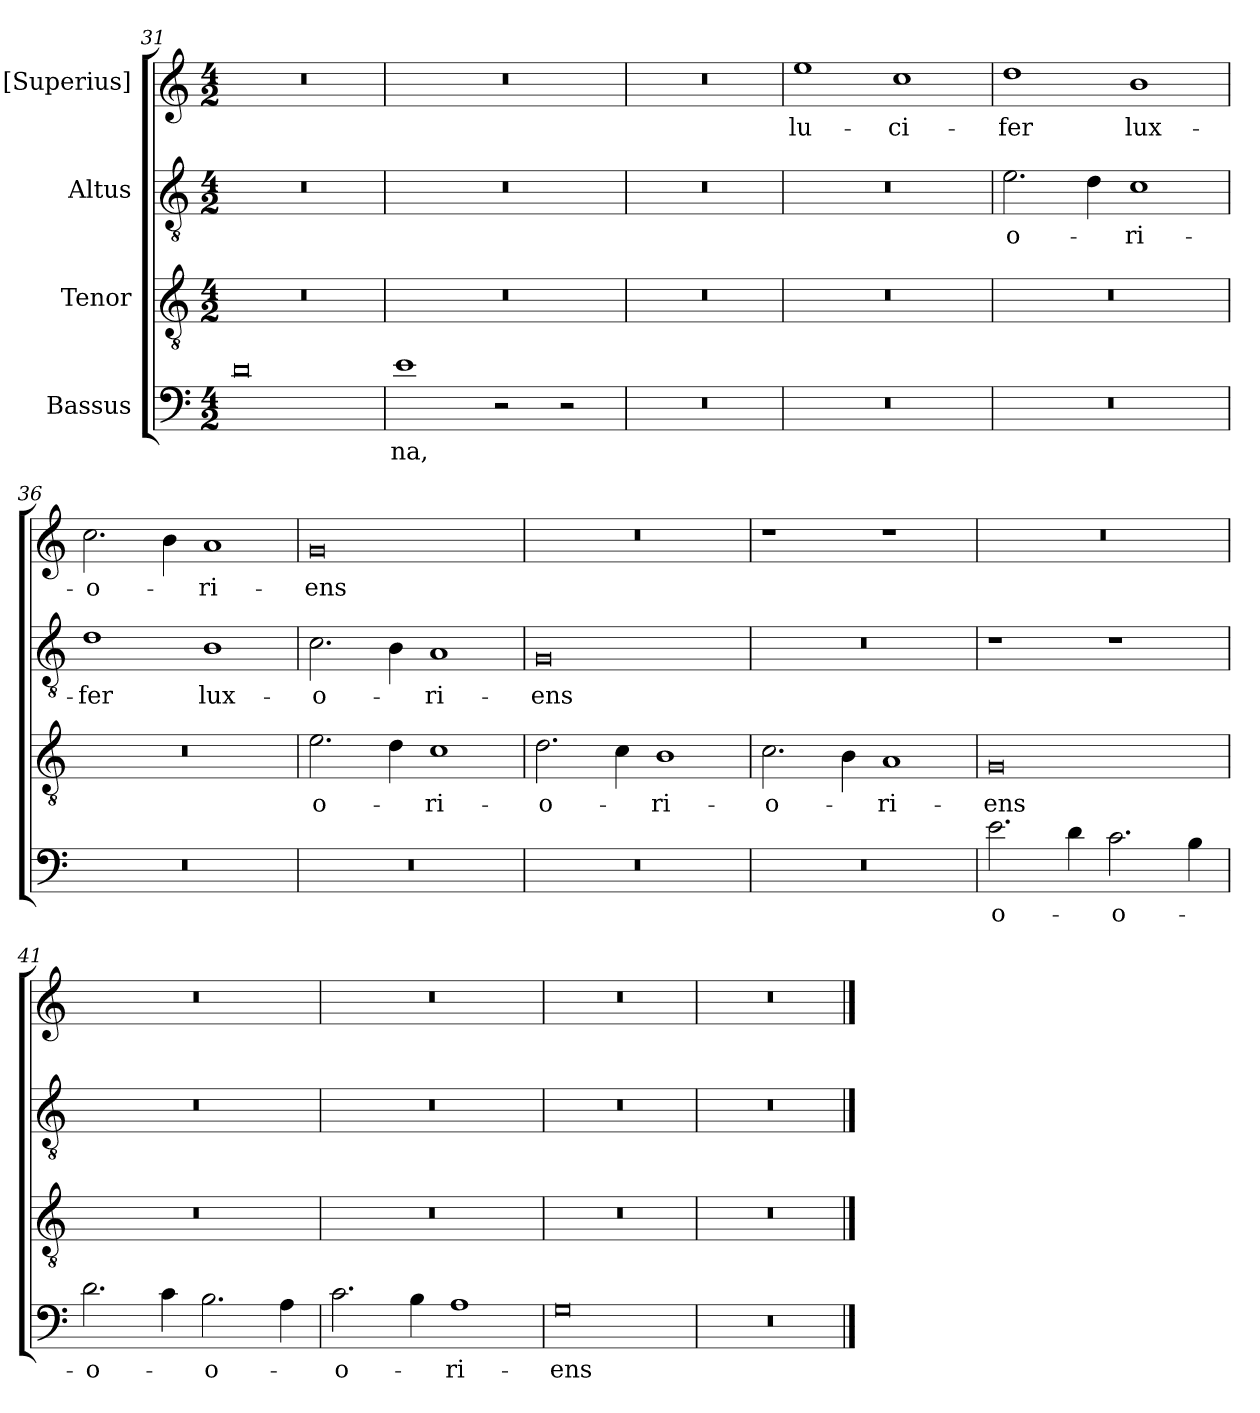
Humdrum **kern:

**kern	**text	**kern	**text	**kern	**text	**kern	**text
*part4	*part4	*part3	*part3	*part2	*part2	*part1	*part1
*staff4	*staff4	*staff3	*staff3	*staff2	*staff2	*staff1	*staff1
*I"Bassus	*	*I"Tenor	*	*I"Altus	*	*I"[Superius]	*
*clefF4	*	*clefGv2	*	*clefGv2	*	*clefG2	*
*k[]	*	*k[]	*	*k[]	*	*k[]	*
*C:	*	*C:	*	*C:	*	*C:	*
*M4/2	*	*M4/2	*	*M4/2	*	*M4/2	*
=31	=31	=31	=31	=31	=31	=31	=31
0d\	.	0r	.	0r	.	0r	.
=32	=32	=32	=32	=32	=32	=32	=32
1e\	-na,	0r	.	0r	.	0r	.
2r	.	.	.	.	.	.	.
2r	.	.	.	.	.	.	.
=33	=33	=33	=33	=33	=33	=33	=33
0r	.	0r	.	0r	.	0r	.
!!LO:LB:g=z
=34	=34	=34	=34	=34	=34	=34	=34
0r	.	0r	.	0r	.	1ee\	lu-
.	.	.	.	.	.	1cc\	-ci-
=35	=35	=35	=35	=35	=35	=35	=35
0r	.	0r	.	2.e\	o-	1dd\	-fer
.	.	.	.	4d\	.	.	.
.	.	.	.	1c\	-ri-	1b\	lux-
=36	=36	=36	=36	=36	=36	=36	=36
0r	.	0r	.	1d\	-fer	2.cc\	o-
.	.	.	.	.	.	4b\	.
.	.	.	.	1B\	lux-	1a/	-ri-
=37	=37	=37	=37	=37	=37	=37	=37
0r	.	2.e\	o-	2.c\	o-	0g/	-ens
.	.	4d\	.	4B\	.	.	.
.	.	1c\	-ri-	1A/	-ri-	.	.
=38	=38	=38	=38	=38	=38	=38	=38
0r	.	2.d\	-o-	0G/	-ens	0r	.
.	.	4c\	.	.	.	.	.
.	.	1B\	-ri-	.	.	.	.
=39	=39	=39	=39	=39	=39	=39	=39
0r	.	2.c\	-o-	0r	.	1r	.
.	.	4B\	.	.	.	.	.
.	.	1A/	-ri-	.	.	1r	.
=40	=40	=40	=40	=40	=40	=40	=40
2.e\	o-	0G/	-ens	1r	.	0r	.
4d\	.	.	.	.	.	.	.
2.c\	-o-	.	.	1r	.	.	.
4B\	.	.	.	.	.	.	.
=41	=41	=41	=41	=41	=41	=41	=41
2.d\	-o-	0r	.	0r	.	0r	.
4c\	.	.	.	.	.	.	.
2.B\	-o-	.	.	.	.	.	.
4A\	.	.	.	.	.	.	.
=42	=42	=42	=42	=42	=42	=42	=42
2.c\	-o-	0r	.	0r	.	0r	.
4B\	.	.	.	.	.	.	.
1A\	-ri-	.	.	.	.	.	.
=43	=43	=43	=43	=43	=43	=43	=43
0G\	-ens	0r	.	0r	.	0r	.
=44	=44	=44	=44	=44	=44	=44	=44
0r	.	0r	.	0r	.	0r	.
==	==	==	==	==	==	==	==
*-	*-	*-	*-	*-	*-	*-	*-
